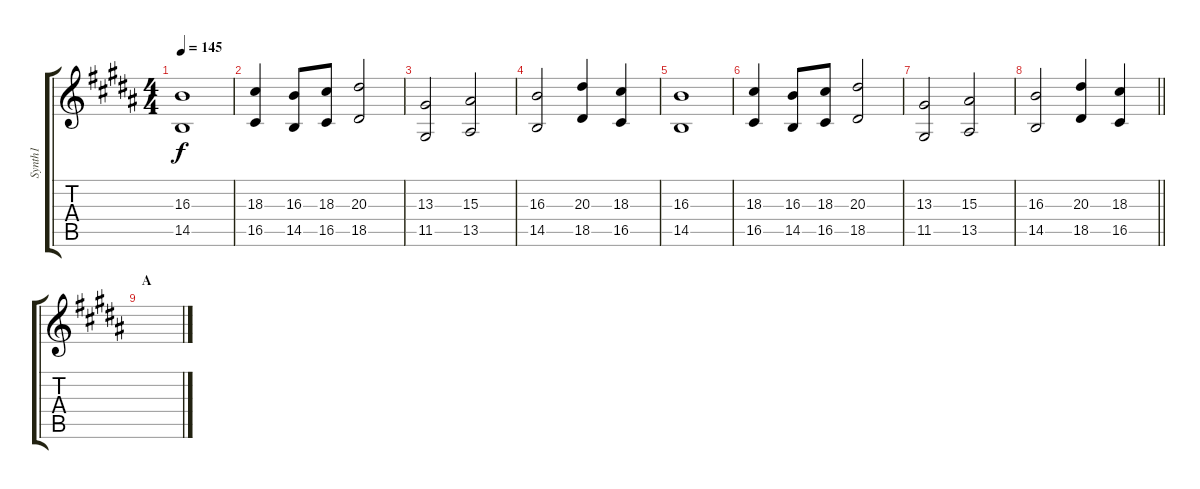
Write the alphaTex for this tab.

\track ("Synth1" "Synth1") {instrument lead5charang}
\staff {score tabs}
\tuning (E4 B3 G3 D3 A2 E2) {hide}
\ts (4 4)
\tempo 145
\clef g2
\ks b
(16.3 14.5).1{dy f} |
(18.3 16.5).4 (16.3 14.5).8 (18.3 16.5).8 (20.3 18.5).2 |
(13.3 11.5).2 (15.3 13.5).2 |
(16.3 14.5).2 (20.3 18.5).4 (18.3 16.5).4 |
(16.3 14.5).1 |
(18.3 16.5).4 (16.3 14.5).8 (18.3 16.5).8 (20.3 18.5).2 |
(13.3 11.5).2 (15.3 13.5).2 |
\barLineRight lightlight
(16.3 14.5).2 (20.3 18.5).4 (18.3 16.5).4 |
\section ("" "A")
